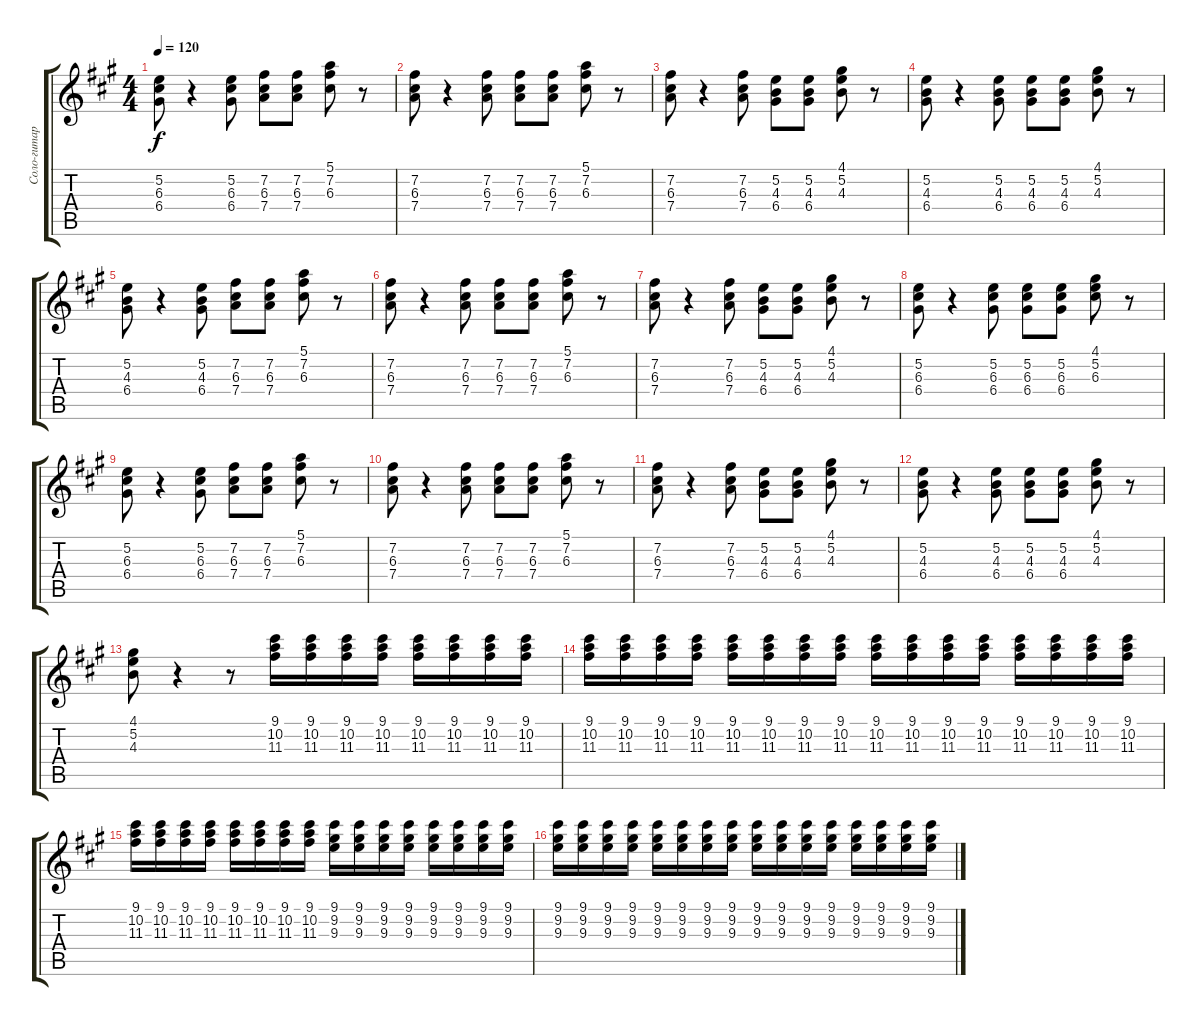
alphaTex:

\track ("Соло-гитара" "Соло-гитар") {instrument overdrivenguitar}
\staff {score tabs}
\tuning (E4 B3 G3 D3 A2 E2) {hide}
\ts (4 4)
\tempo 120
\clef g2
\ks f#minor
(5.2 6.3 6.4).8{dy f} r.4 (5.2 6.3 6.4).8 (7.2 6.3 7.4).8 (7.2 6.3 7.4).8 (5.1 7.2 6.3).8 r.8 |
(7.2 6.3 7.4).8 r.4 (7.2 6.3 7.4).8 (7.2 6.3 7.4).8 (7.2 6.3 7.4).8 (5.1 7.2 6.3).8 r.8 |
(7.2 6.3 7.4).8 r.4 (7.2 6.3 7.4).8 (5.2 4.3 6.4).8 (5.2 4.3 6.4).8 (4.1 5.2 4.3).8 r.8 |
(5.2 4.3 6.4).8 r.4 (5.2 4.3 6.4).8 (5.2 4.3 6.4).8 (5.2 4.3 6.4).8 (4.1 5.2 4.3).8 r.8 |
(5.2 4.3 6.4).8 r.4 (5.2 4.3 6.4).8 (7.2 6.3 7.4).8 (7.2 6.3 7.4).8 (5.1 7.2 6.3).8 r.8 |
(7.2 6.3 7.4).8 r.4 (7.2 6.3 7.4).8 (7.2 6.3 7.4).8 (7.2 6.3 7.4).8 (5.1 7.2 6.3).8 r.8 |
(7.2 6.3 7.4).8 r.4 (7.2 6.3 7.4).8 (5.2 4.3 6.4).8 (5.2 4.3 6.4).8 (4.1 5.2 4.3).8 r.8 |
(5.2 6.3 6.4).8 r.4 (5.2 6.3 6.4).8 (5.2 6.3 6.4).8 (5.2 6.3 6.4).8 (4.1 5.2 6.3).8 r.8 |
(5.2 6.3 6.4).8 r.4 (5.2 6.3 6.4).8 (7.2 6.3 7.4).8 (7.2 6.3 7.4).8 (5.1 7.2 6.3).8 r.8 |
(7.2 6.3 7.4).8 r.4 (7.2 6.3 7.4).8 (7.2 6.3 7.4).8 (7.2 6.3 7.4).8 (5.1 7.2 6.3).8 r.8 |
(7.2 6.3 7.4).8 r.4 (7.2 6.3 7.4).8 (5.2 4.3 6.4).8 (5.2 4.3 6.4).8 (4.1 5.2 4.3).8 r.8 |
(5.2 4.3 6.4).8 r.4 (5.2 4.3 6.4).8 (5.2 4.3 6.4).8 (5.2 4.3 6.4).8 (4.1 5.2 4.3).8 r.8 |
(4.1 5.2 4.3).8 r.4 r.8 (9.1 10.2 11.3).16 (9.1 10.2 11.3).16 (9.1 10.2 11.3).16 (9.1 10.2 11.3).16 (9.1 10.2 11.3).16 (9.1 10.2 11.3).16 (9.1 10.2 11.3).16 (9.1 10.2 11.3).16 |
(9.1 10.2 11.3).16 (9.1 10.2 11.3).16 (9.1 10.2 11.3).16 (9.1 10.2 11.3).16 (9.1 10.2 11.3).16 (9.1 10.2 11.3).16 (9.1 10.2 11.3).16 (9.1 10.2 11.3).16 (9.1 10.2 11.3).16 (9.1 10.2 11.3).16 (9.1 10.2 11.3).16 (9.1 10.2 11.3).16 (9.1 10.2 11.3).16 (9.1 10.2 11.3).16 (9.1 10.2 11.3).16 (9.1 10.2 11.3).16 |
(9.1 10.2 11.3).16 (9.1 10.2 11.3).16 (9.1 10.2 11.3).16 (9.1 10.2 11.3).16 (9.1 10.2 11.3).16 (9.1 10.2 11.3).16 (9.1 10.2 11.3).16 (9.1 10.2 11.3).16 (9.1 9.2 9.3).16 (9.1 9.2 9.3).16 (9.1 9.2 9.3).16 (9.1 9.2 9.3).16 (9.1 9.2 9.3).16 (9.1 9.2 9.3).16 (9.1 9.2 9.3).16 (9.1 9.2 9.3).16 |
(9.1 9.2 9.3).16 (9.1 9.2 9.3).16 (9.1 9.2 9.3).16 (9.1 9.2 9.3).16 (9.1 9.2 9.3).16 (9.1 9.2 9.3).16 (9.1 9.2 9.3).16 (9.1 9.2 9.3).16 (9.1 9.2 9.3).16 (9.1 9.2 9.3).16 (9.1 9.2 9.3).16 (9.1 9.2 9.3).16 (9.1 9.2 9.3).16 (9.1 9.2 9.3).16 (9.1 9.2 9.3).16 (9.1 9.2 9.3).16
